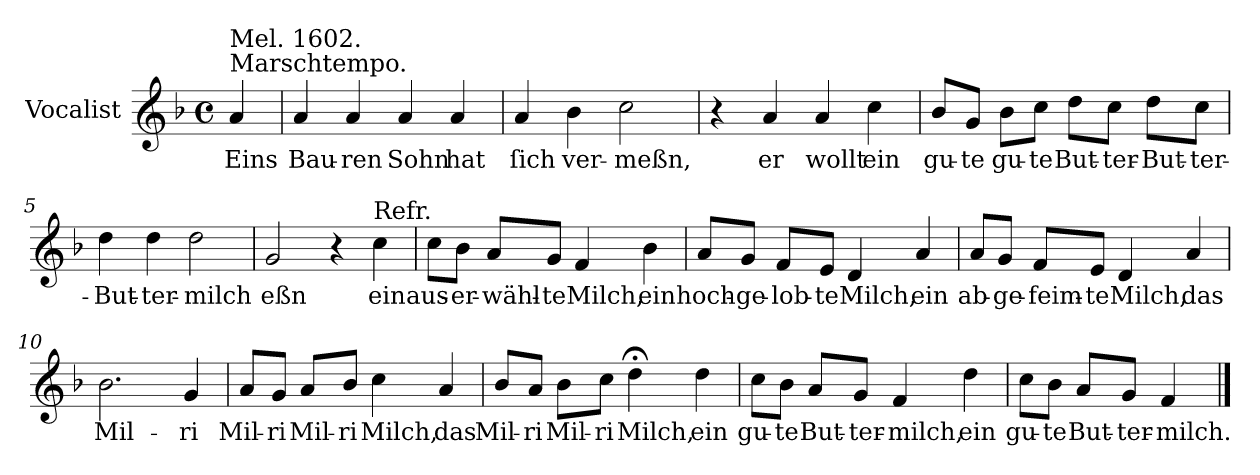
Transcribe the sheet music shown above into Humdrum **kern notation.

**kern	**text
*part1	*part1
*staff1	*staff1
*I"Vocalist	*
*k[b-]	*
*F:	*
*M4/4	*
*met(c)	*
=	=
!LO:TX:a:t=Marschtempo.	!
!LO:TX:a:t=Mel. 1602.	!
4a	Eins
=1	=1
4a	Bau-
4a	-ren
4a	Sohn
4a	hat
=2	=2
4a	ſich
4b-	ver-
2cc	-meßn,
=3	=3
4r	.
4a	er
4a	wollt
4cc	ein
=4	=4
8b-L	gu-
8gJ	-te
8b-L	gu-
8ccJ	-te
8ddL	But-
8ccJ	-ter-
8ddL	-But-
8ccJ	-ter-
=5	=5
4dd	-But-
4dd	-ter-
2dd	-milch
=6	=6
2g	eßn
4r	.
!LO:TX:a:t=Refr.	!
4cc	ein
=7	=7
8ccL	aus-
8b-J	-er-
8aL	-wähl-
8gJ	-te
4f	Milch,
4b-	ein
=8	=8
8aL	hoch-
8gJ	-ge-
8fL	-lob-
8eJ	-te
4d	Milch,
4a	ein
=9	=9
8aL	ab-
8gJ	-ge-
8fL	-feim-
8eJ	-te
4d	Milch,
4a	das
=10	=10
2.b-	Mil-
4g	-ri
=11	=11
8aL	Mil-
8gJ	-ri
8aL	Mil-
8b-J	-ri
4cc	Milch,
4a	das
=12	=12
8b-L	Mil-
8aJ	-ri
8b-L	Mil-
8ccJ	-ri
4dd;<	Milch,
4dd	ein
=13	=13
8ccL	gu-
8b-J	-te
8aL	But-
8gJ	-ter-
4f	-milch,
4dd	ein
=14	=14
8ccL	gu-
8b-J	-te
8aL	But-
8gJ	-ter-
4f	-milch.
==	==
*-	*-
